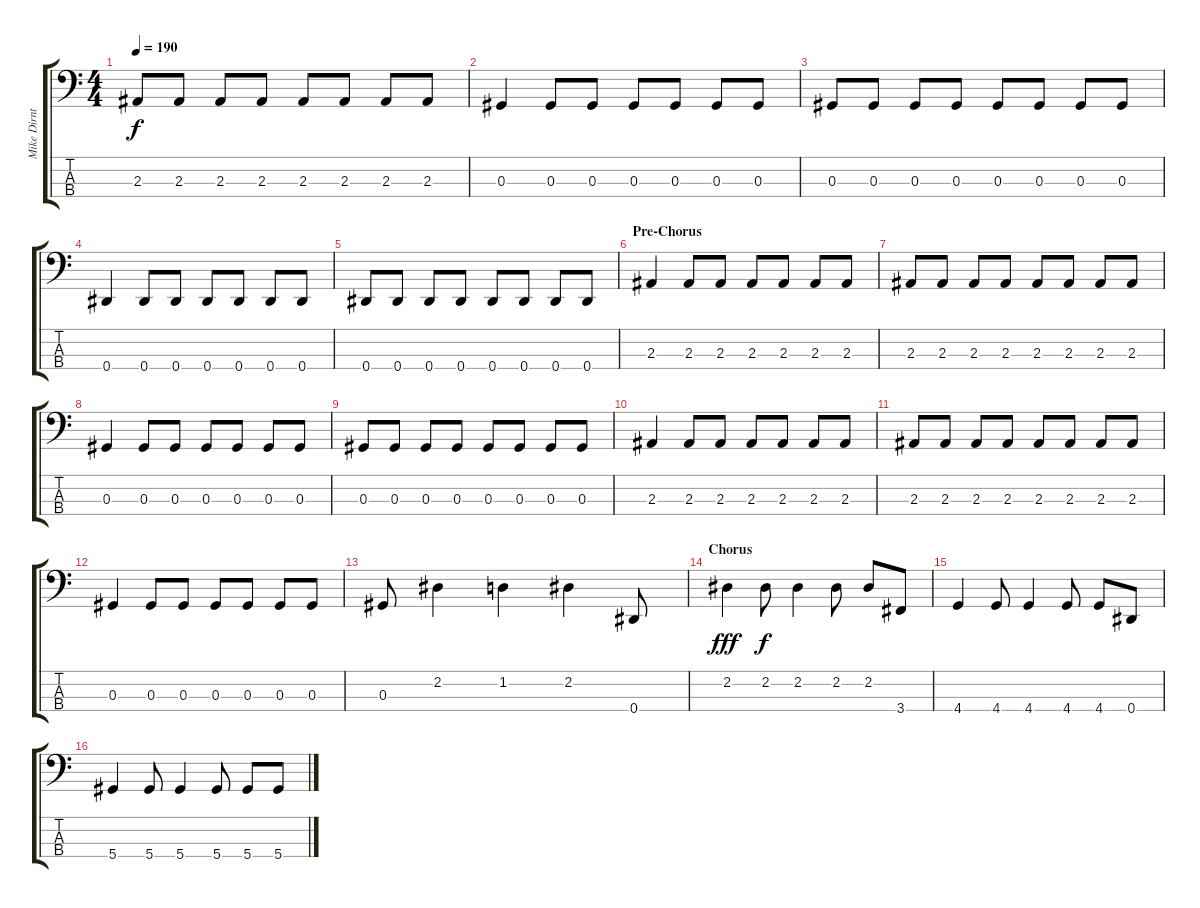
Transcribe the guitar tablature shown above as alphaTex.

\track ("Mike Dirnt (Bass)" "Mike Dirnt") {instrument electricbasspick}
\staff {score tabs}
\tuning (Gb2 Db2 Ab1 Eb1) {hide}
\ts (4 4)
\tempo 190
\clef f4
\ks c
2.3.8{dy f} 2.3.8 2.3.8 2.3.8 2.3.8 2.3.8 2.3.8 2.3.8 |
0.3.4 0.3.8 0.3.8 0.3.8 0.3.8 0.3.8 0.3.8 |
0.3.8 0.3.8 0.3.8 0.3.8 0.3.8 0.3.8 0.3.8 0.3.8 |
0.4.4 0.4.8 0.4.8 0.4.8 0.4.8 0.4.8 0.4.8 |
0.4.8 0.4.8 0.4.8 0.4.8 0.4.8 0.4.8 0.4.8 0.4.8 |
\section ("" "Pre-Chorus")
2.3.4 2.3.8 2.3.8 2.3.8 2.3.8 2.3.8 2.3.8 |
2.3.8 2.3.8 2.3.8 2.3.8 2.3.8 2.3.8 2.3.8 2.3.8 |
0.3.4 0.3.8 0.3.8 0.3.8 0.3.8 0.3.8 0.3.8 |
0.3.8 0.3.8 0.3.8 0.3.8 0.3.8 0.3.8 0.3.8 0.3.8 |
2.3.4 2.3.8 2.3.8 2.3.8 2.3.8 2.3.8 2.3.8 |
2.3.8 2.3.8 2.3.8 2.3.8 2.3.8 2.3.8 2.3.8 2.3.8 |
0.3.4 0.3.8 0.3.8 0.3.8 0.3.8 0.3.8 0.3.8 |
0.3.8 2.2.4 1.2.4 2.2.4 0.4.8 |
\section ("" "Chorus")
2.2.4{dy fff} 2.2.8{dy f} 2.2.4 2.2.8 2.2.8 3.4.8 |
4.4.4 4.4.8 4.4.4 4.4.8 4.4.8 0.4.8 |
5.4.4 5.4.8 5.4.4 5.4.8 5.4.8 5.4.8
